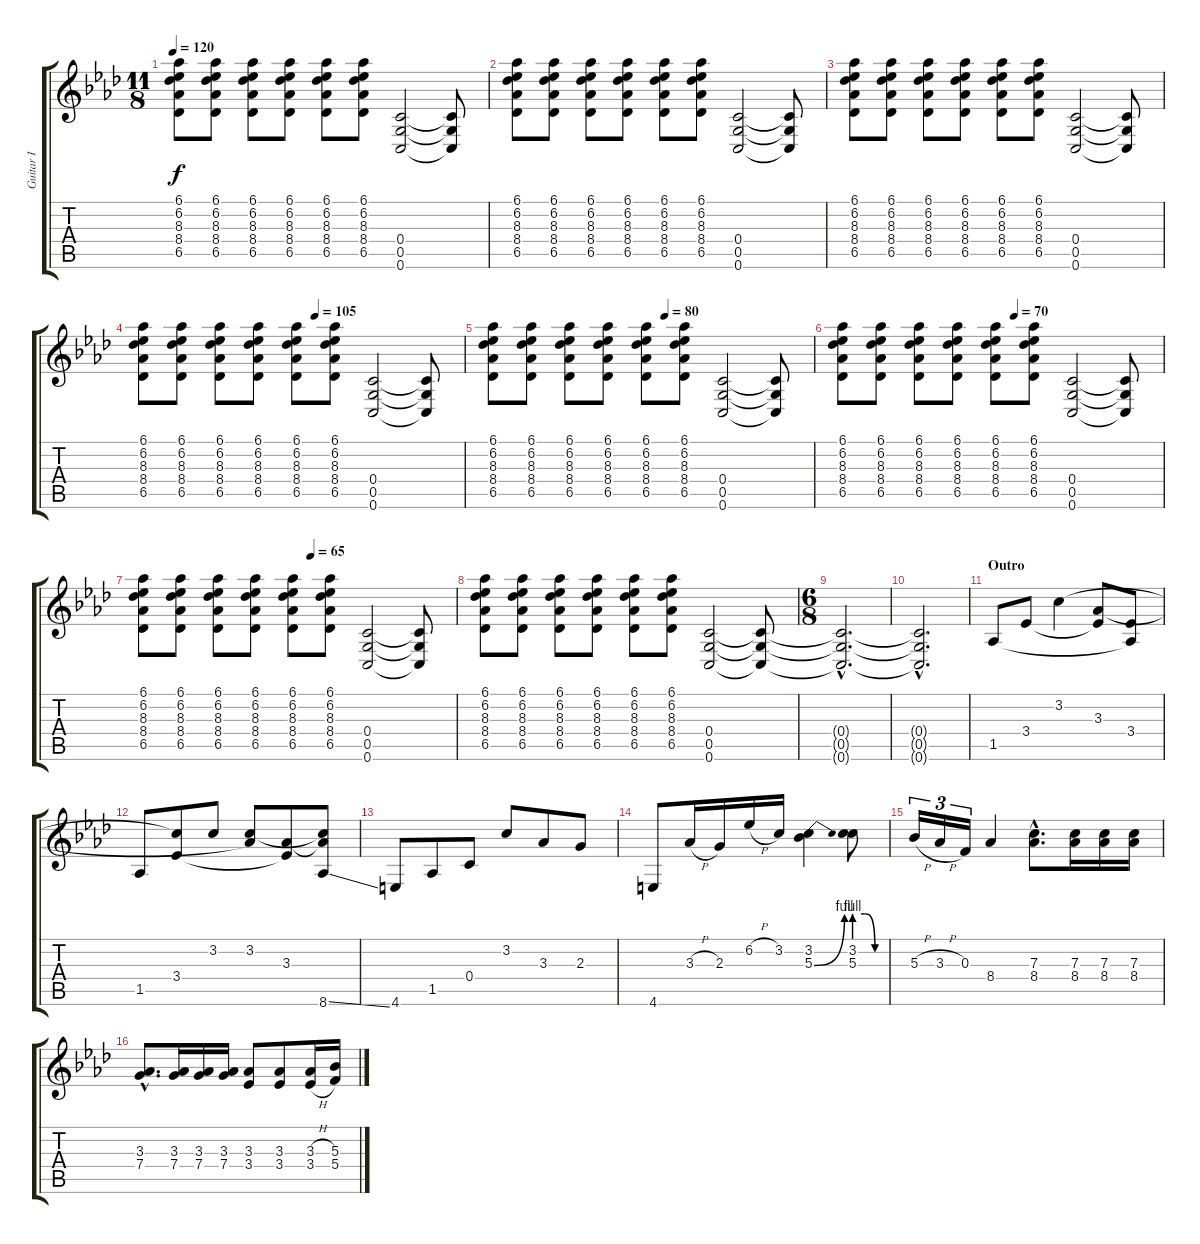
\track ("Guitar I" "Guitar I") {instrument distortionguitar}
\staff {score tabs}
\tuning (D4 A3 F3 C3 G2 C2) {hide}
\ts (11 8)
\tempo 120
\clef g2
\ks ab
(6.1 6.2 8.3 8.4 6.5).8{dy f} (6.1 6.2 8.3 8.4 6.5).8 (6.1 6.2 8.3 8.4 6.5).8 (6.1 6.2 8.3 8.4 6.5).8 (6.1 6.2 8.3 8.4 6.5).8 (6.1 6.2 8.3 8.4 6.5).8 (0.4 0.5 0.6).2 (0.4{t} 0.5{t} 0.6{t}).8 |
(6.1 6.2 8.3 8.4 6.5).8 (6.1 6.2 8.3 8.4 6.5).8 (6.1 6.2 8.3 8.4 6.5).8 (6.1 6.2 8.3 8.4 6.5).8 (6.1 6.2 8.3 8.4 6.5).8 (6.1 6.2 8.3 8.4 6.5).8 (0.4 0.5 0.6).2 (0.4{t} 0.5{t} 0.6{t}).8 |
(6.1 6.2 8.3 8.4 6.5).8 (6.1 6.2 8.3 8.4 6.5).8 (6.1 6.2 8.3 8.4 6.5).8 (6.1 6.2 8.3 8.4 6.5).8 (6.1 6.2 8.3 8.4 6.5).8 (6.1 6.2 8.3 8.4 6.5).8 (0.4 0.5 0.6).2 (0.4{t} 0.5{t} 0.6{t}).8 |
\tempo (105 0.5454545454545454)
(6.1 6.2 8.3 8.4 6.5).8 (6.1 6.2 8.3 8.4 6.5).8 (6.1 6.2 8.3 8.4 6.5).8 (6.1 6.2 8.3 8.4 6.5).8 (6.1 6.2 8.3 8.4 6.5).8 (6.1 6.2 8.3 8.4 6.5).8 (0.4 0.5 0.6).2 (0.4{t} 0.5{t} 0.6{t}).8 |
\tempo (80 0.5454545454545454)
(6.1 6.2 8.3 8.4 6.5).8 (6.1 6.2 8.3 8.4 6.5).8 (6.1 6.2 8.3 8.4 6.5).8 (6.1 6.2 8.3 8.4 6.5).8 (6.1 6.2 8.3 8.4 6.5).8 (6.1 6.2 8.3 8.4 6.5).8 (0.4 0.5 0.6).2 (0.4{t} 0.5{t} 0.6{t}).8 |
\tempo (70 0.5454545454545454)
(6.1 6.2 8.3 8.4 6.5).8 (6.1 6.2 8.3 8.4 6.5).8 (6.1 6.2 8.3 8.4 6.5).8 (6.1 6.2 8.3 8.4 6.5).8 (6.1 6.2 8.3 8.4 6.5).8 (6.1 6.2 8.3 8.4 6.5).8 (0.4 0.5 0.6).2 (0.4{t} 0.5{t} 0.6{t}).8 |
\tempo (65 0.5454545454545454)
(6.1 6.2 8.3 8.4 6.5).8 (6.1 6.2 8.3 8.4 6.5).8 (6.1 6.2 8.3 8.4 6.5).8 (6.1 6.2 8.3 8.4 6.5).8 (6.1 6.2 8.3 8.4 6.5).8 (6.1 6.2 8.3 8.4 6.5).8 (0.4 0.5 0.6).2 (0.4{t} 0.5{t} 0.6{t}).8 |
(6.1 6.2 8.3 8.4 6.5).8 (6.1 6.2 8.3 8.4 6.5).8 (6.1 6.2 8.3 8.4 6.5).8 (6.1 6.2 8.3 8.4 6.5).8 (6.1 6.2 8.3 8.4 6.5).8 (6.1 6.2 8.3 8.4 6.5).8 (0.4 0.5 0.6).2 (0.4{t} 0.5{t} 0.6{t}).8 |
\ts (6 8)
(0.4{hac t} 0.5{hac t} 0.6{hac t}).2{d} |
(0.4{hac t} 0.5{hac t} 0.6{hac t}).2{d} |
\section ("" "Outro")
1.5.8 3.4.8 3.2.4 (3.3 3.4{t}).8 (3.4 1.5{t}).8 |
1.5.8 (3.2{t} 3.4).8 3.2.8 (3.2 3.3{t}).8 (3.3 3.4{t}).8 (3.2{t} 3.3{t} 8.6{ss}).8 |
4.6.8 1.5.8 0.4.8 3.2.8 3.3.8 2.3.8 |
4.6.8 3.3{h}.16 2.3.16 6.2{h}.16 3.2.16 (3.2 5.3{be (bend 0 0 60 4)}).4 (3.2 5.3{be (custom 0 4 20 4 40 0 60 0)}).8 |
5.3{h}.16{tu (3 2)} 3.3{h}.16{tu (3 2)} 0.3.16{tu (3 2)} 8.4.4 (7.3{hac} 8.4{hac}).8{d} (7.3 8.4).16 (7.3 8.4).16 (7.3 8.4).16 |
(3.3{hac} 7.4{hac}).8{d} (3.3 7.4).16 (3.3 7.4).16 (3.3 7.4).16 (3.3 3.4).8 (3.3 3.4).8 (3.3{h} 3.4{h}).16 (5.3 5.4).16
